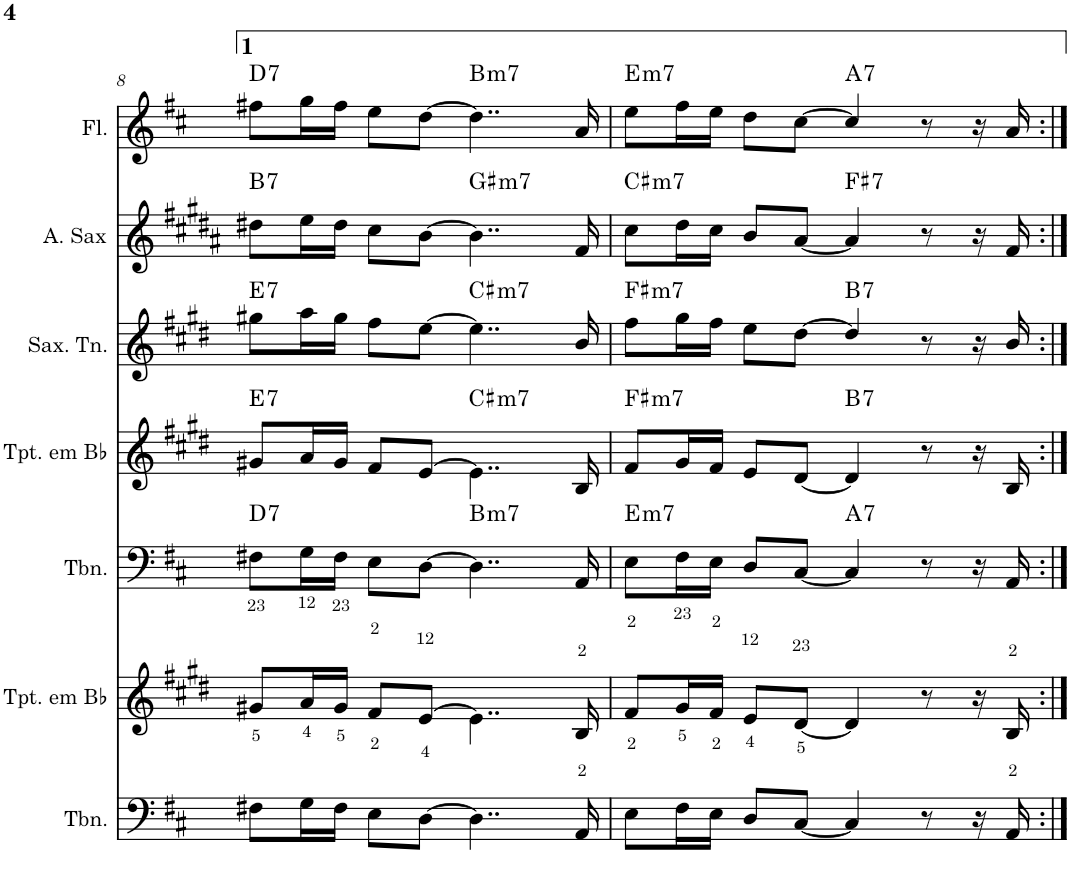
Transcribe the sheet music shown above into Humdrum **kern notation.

**kern	**kern	**kern	**harte	**kern	**harte	**kern	**harte	**kern	**harte	**kern	**harte
*part7	*part6	*part5	*part5	*part4	*part4	*part3	*part3	*part2	*part2	*part1	*part1
*staff7	*staff6	*staff5	*	*staff4	*	*staff3	*	*staff2	*	*staff1	*
*I"Trombone	*I"Trompete em Bb	*I"Trombone	*	*I"Trompete em Bb	*	*I"Saxofone Tenor	*	*I"Saxofone Alto	*	*I"Flauta Transversal	*
*I'Tbn.	*I'Tpt. em Bb	*I'Tbn.	*	*I'Tpt. em Bb	*	*I'Sax. Tn.	*	*	*	*I'Fl.	*
!!LO:PB:g=z
*clefF4	*clefG2	*clefF4	*	*clefG2	*	*clefG2	*	*clefG2	*	*clefG2	*
*	*Trd1c2	*	*	*Trd1c2	*	*Trd8c14	*	*Trd5c9	*	*	*
*k[f#c#]	*k[f#c#g#d#]	*k[f#c#]	*	*k[f#c#g#d#]	*	*k[f#c#g#d#]	*	*k[f#c#g#d#a#]	*	*k[f#c#]	*
*D:	*E:	*D:	*	*E:	*	*E:	*	*B:	*	*D:	*
*M4/4	*M4/4	*M4/4	*	*M4/4	*	*M4/4	*	*M4/4	*	*M4/4	*
=8	=8	=8	=8	=8	=8	=8	=8	=8	=8	=8	=8
!	!	!	!LO:H:kt=7	!	!LO:H:kt=7	!	!LO:H:kt=7	!	!LO:H:kt=7	!	!LO:H:kt=7
8F#X\L	8g#X/L	8F#X\L	D:7	8g#X/L	E:7	8gg#X\L	E:7	8dd#X\L	B:7	8ff#X\L	D:7
16G\L	16a/L	16G\L	.	16a/L	.	16aa\L	.	16ee\L	.	16gg\L	.
16F#\JJ	16g#/JJ	16F#\JJ	.	16g#/JJ	.	16gg#\JJ	.	16dd#\JJ	.	16ff#\JJ	.
8E\L	8f#/L	8E\L	.	8f#/L	.	8ff#\L	.	8cc#\L	.	8ee\L	.
[8D\J	[8e/J	[8D\J	.	[8e/J	.	[8ee\J	.	[8b\J	.	[8dd\J	.
!	!	!	!LO:H:kt=m7	!	!LO:H:kt=m7	!	!LO:H:kt=m7	!	!LO:H:kt=m7	!	!LO:H:kt=m7
4..D\]	4..e\]	4..D\]	B:min7	4..e\]	C#:min7	4..ee\]	C#:min7	4..b\]	G#:min7	4..dd\]	B:min7
16AA/	16B/	16AA/	.	16B/	.	16b/	.	16f#/	.	16a/	.
=9	=9	=9	=9	=9	=9	=9	=9	=9	=9	=9	=9
!	!	!	!LO:H:kt=m7	!	!LO:H:kt=m7	!	!LO:H:kt=m7	!	!LO:H:kt=m7	!	!LO:H:kt=m7
8E\L	8f#/L	8E\L	E:min7	8f#/L	F#:min7	8ff#\L	F#:min7	8cc#\L	C#:min7	8ee\L	E:min7
16F#\L	16g#/L	16F#\L	.	16g#/L	.	16gg#\L	.	16dd#\L	.	16ff#\L	.
16E\JJ	16f#/JJ	16E\JJ	.	16f#/JJ	.	16ff#\JJ	.	16cc#\JJ	.	16ee\JJ	.
8D/L	8e/L	8D/L	.	8e/L	.	8ee\L	.	8b/L	.	8dd\L	.
[8C#/J	[8d#/J	[8C#/J	.	[8d#/J	.	[8dd#\J	.	[8a#/J	.	[8cc#\J	.
!	!	!	!LO:H:kt=7	!	!LO:H:kt=7	!	!LO:H:kt=7	!	!LO:H:kt=7	!	!LO:H:kt=7
4C#/]	4d#/]	4C#/]	A:7	4d#/]	B:7	4dd#/]	B:7	4a#/]	F#:7	4cc#/]	A:7
8r	8r	8r	.	8r	.	8r	.	8r	.	8r	.
16r	16r	16r	.	16r	.	16r	.	16r	.	16r	.
16AA/	16B/	16AA/	.	16B/	.	16b/	.	16f#/	.	16a/	.
=:|!	=:|!	=:|!	=:|!	=:|!	=:|!	=:|!	=:|!	=:|!	=:|!	=:|!	=:|!
*-	*-	*-	*-	*-	*-	*-	*-	*-	*-	*-	*-
